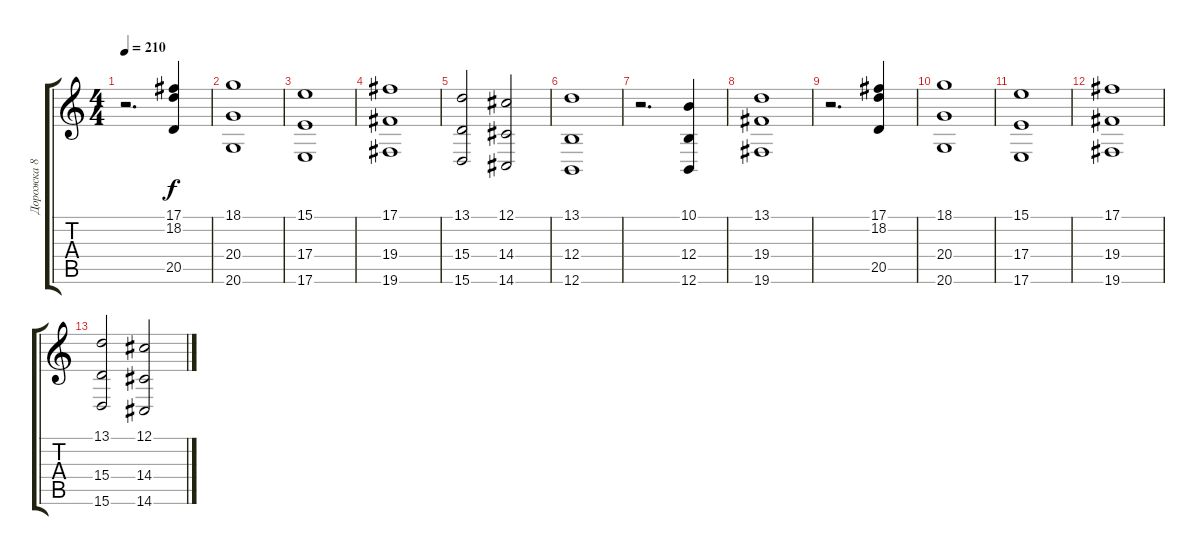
\track ("Дорожка 8" "Дорожка 8") {instrument orchestrahit}
\staff {score tabs}
\tuning (Db4 Ab3 E3 B2 Gb2 B1) {hide}
\ts (4 4)
\tempo 210
\clef g2
\ks c
r.2{d dy f} (17.1 18.2 20.5).4 |
(18.1 20.4 20.6).1 |
(15.1 17.4 17.6).1 |
(17.1 19.4 19.6).1 |
(13.1 15.4 15.6).2 (12.1 14.4 14.6).2 |
(13.1 12.4 12.6).1 |
r.2{d} (10.1 12.4 12.6).4 |
(13.1 19.4 19.6).1 |
r.2{d} (17.1 18.2 20.5).4 |
(18.1 20.4 20.6).1 |
(15.1 17.4 17.6).1 |
(17.1 19.4 19.6).1 |
(13.1 15.4 15.6).2 (12.1 14.4 14.6).2
